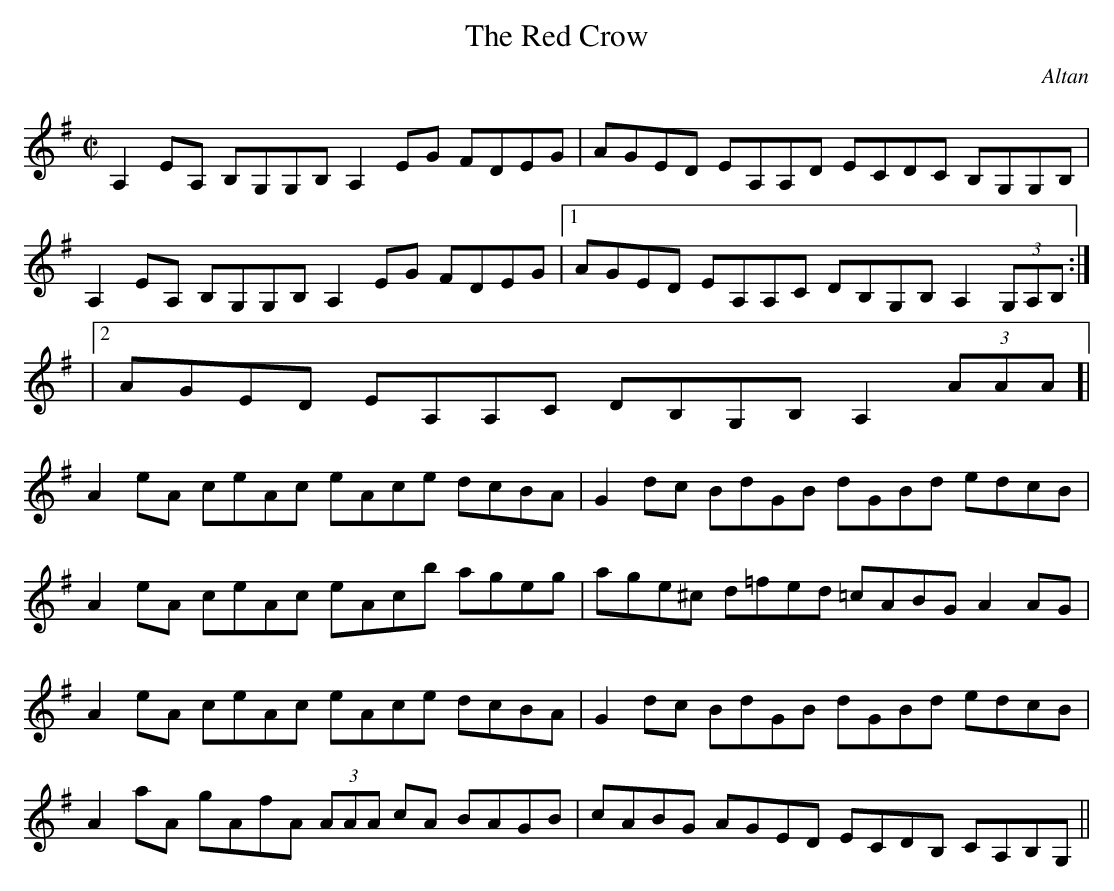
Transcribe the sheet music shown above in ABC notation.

X:1
T:The Red Crow
M:C|
L:1/8
C:Altan
K:ADor
A,2EA, B,G,G,B, A,2EG FDEG | AGED EA,A,D ECDC B,G,G,B, |
A,2EA, B,G,G,B, A,2EG FDEG |1 AGED EA,A,C DB,G,B, A,2(3G,A,B, :|
|2 AGED EA,A,C DB,G,B, A,2 (3AAA [|
A2eA ceAc eAce dcBA | G2dc BdGB dGBd edcB |
A2eA ceAc eAcb ageg | age^c d=fed =cABG A2AG |
A2eA ceAc eAce dcBA | G2dc BdGB dGBd edcB |
A2aA gAfA (3AAA cA BAGB | cABG AGED ECDB, CA,B,G, ||
